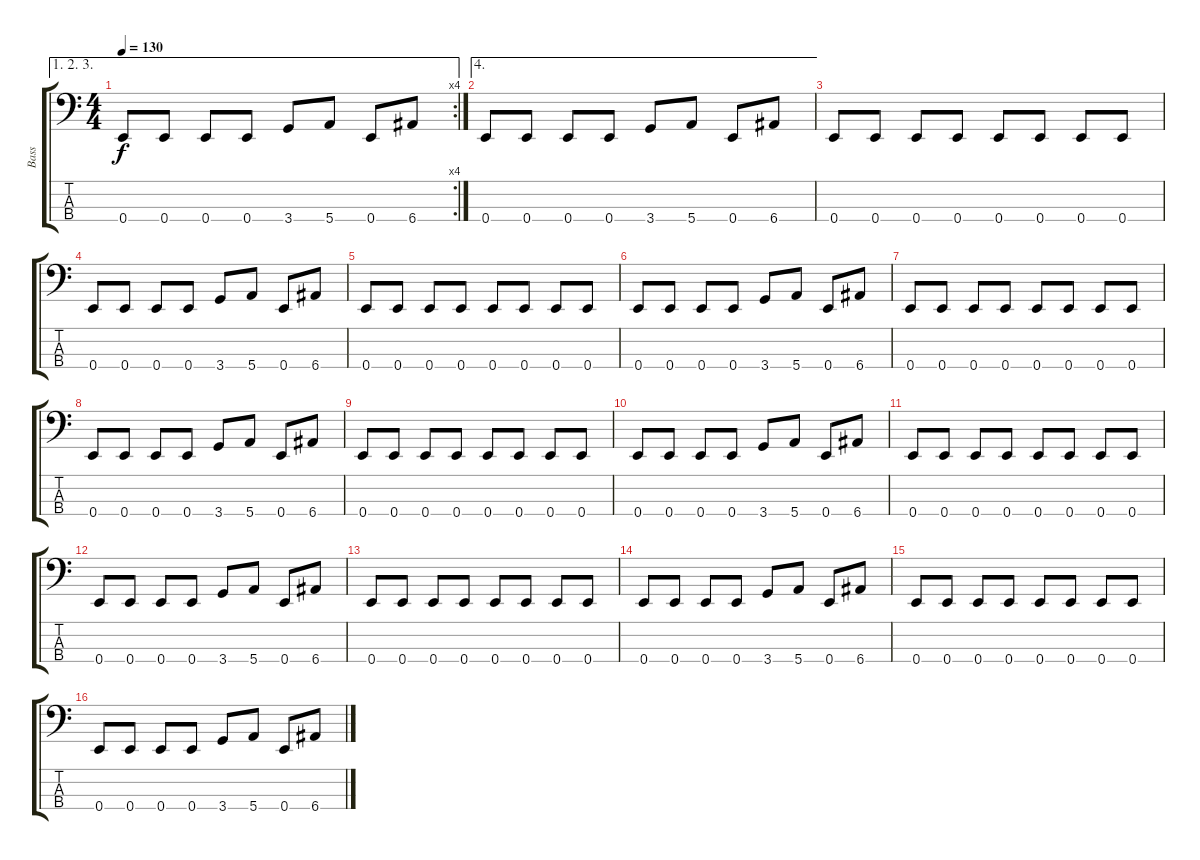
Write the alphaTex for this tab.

\track ("Bass" "Bass") {instrument electricbassfinger}
\staff {score tabs}
\tuning (G2 D2 A1 E1) {hide}
\ae (1 2 3)
\rc 4
\ts (4 4)
\tempo 130
\clef f4
\ks c
0.4.8{dy f} 0.4.8 0.4.8 0.4.8 3.4.8 5.4.8 0.4.8 6.4.8 |
\ae 4
0.4.8 0.4.8 0.4.8 0.4.8 3.4.8 5.4.8 0.4.8 6.4.8 |
0.4.8 0.4.8 0.4.8 0.4.8 0.4.8 0.4.8 0.4.8 0.4.8 |
0.4.8 0.4.8 0.4.8 0.4.8 3.4.8 5.4.8 0.4.8 6.4.8 |
0.4.8 0.4.8 0.4.8 0.4.8 0.4.8 0.4.8 0.4.8 0.4.8 |
0.4.8 0.4.8 0.4.8 0.4.8 3.4.8 5.4.8 0.4.8 6.4.8 |
0.4.8 0.4.8 0.4.8 0.4.8 0.4.8 0.4.8 0.4.8 0.4.8 |
0.4.8 0.4.8 0.4.8 0.4.8 3.4.8 5.4.8 0.4.8 6.4.8 |
0.4.8 0.4.8 0.4.8 0.4.8 0.4.8 0.4.8 0.4.8 0.4.8 |
0.4.8 0.4.8 0.4.8 0.4.8 3.4.8 5.4.8 0.4.8 6.4.8 |
0.4.8 0.4.8 0.4.8 0.4.8 0.4.8 0.4.8 0.4.8 0.4.8 |
0.4.8 0.4.8 0.4.8 0.4.8 3.4.8 5.4.8 0.4.8 6.4.8 |
0.4.8 0.4.8 0.4.8 0.4.8 0.4.8 0.4.8 0.4.8 0.4.8 |
0.4.8 0.4.8 0.4.8 0.4.8 3.4.8 5.4.8 0.4.8 6.4.8 |
0.4.8 0.4.8 0.4.8 0.4.8 0.4.8 0.4.8 0.4.8 0.4.8 |
0.4.8 0.4.8 0.4.8 0.4.8 3.4.8 5.4.8 0.4.8 6.4.8
